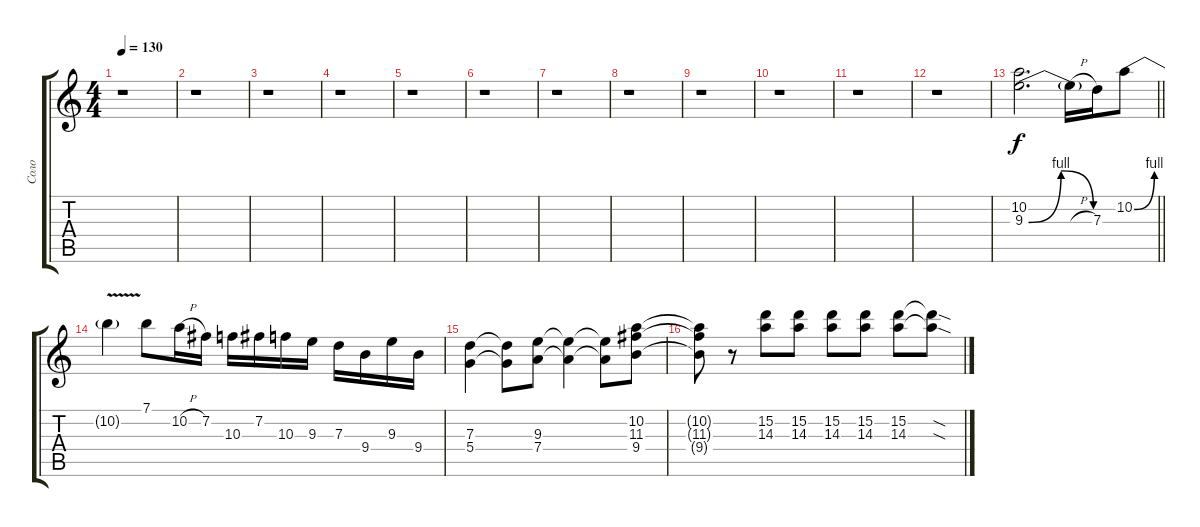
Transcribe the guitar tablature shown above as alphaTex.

\track ("Соло" "Соло") {instrument distortionguitar}
\staff {score tabs}
\tuning (E4 B3 G3 D3 A2 E2) {hide}
\ts (4 4)
\tempo 130
\clef g2
\ks c
r.1{dy f} |
r.1 |
r.1 |
r.1 |
r.1 |
r.1 |
r.1 |
r.1 |
r.1 |
r.1 |
r.1 |
r.1 |
\barLineRight lightlight
(10.2 9.3{be (bendrelease 0 0 20 4 45 4 60 0)}).2{d} 9.3{h t}.16 7.3.16 10.2{be (bend 0 0 60 4)}.8 |
10.2{v t}.4 7.1.8 10.2{h}.16 7.2.16 10.3.16 7.2.16 10.3.16 9.3.16 7.3.16 9.4.16 9.3.16 9.4.16 |
(7.3 5.4).4 (7.3{t} 5.4{t}).8 (9.3 7.4).8 (9.3{t} 7.4{t}).4 (9.3{t} 7.4{t}).8 (10.2 11.3 9.4).8 |
(10.2{t} 11.3{t} 9.4{t}).8 r.8 (15.2 14.3).8 (15.2 14.3).8 (15.2 14.3).8 (15.2 14.3).8 (15.2 14.3).8 (15.2{sod t} 14.3{sod t}).8
